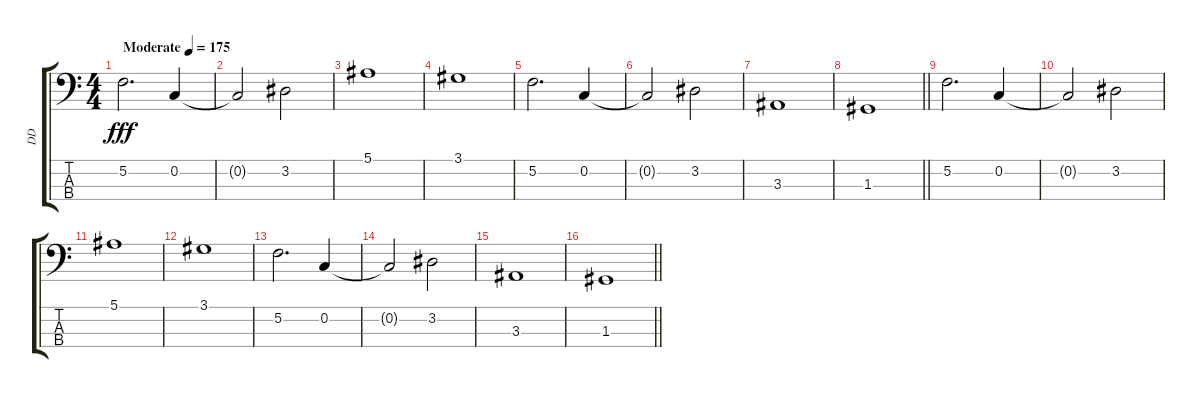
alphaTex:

\track ("DD" "DD") {instrument electricbassfinger}
\staff {score tabs}
\tuning (F2 C2 G1 C1) {hide}
\ts (4 4)
\section ("" "")
\tempo (175 "Moderate")
\clef f4
\ks c
5.2.2{d dy fff instrument electricbassfinger} 0.2.4 |
0.2{t}.2 3.2.2 |
5.1.1 |
3.1.1 |
5.2.2{d} 0.2.4 |
0.2{t}.2 3.2.2 |
3.3.1 |
\barLineRight lightlight
1.3.1 |
\section ("" "")
5.2.2{d} 0.2.4 |
0.2{t}.2 3.2.2 |
5.1.1 |
3.1.1 |
5.2.2{d} 0.2.4 |
0.2{t}.2 3.2.2 |
3.3.1 |
\barLineRight lightlight
1.3.1
